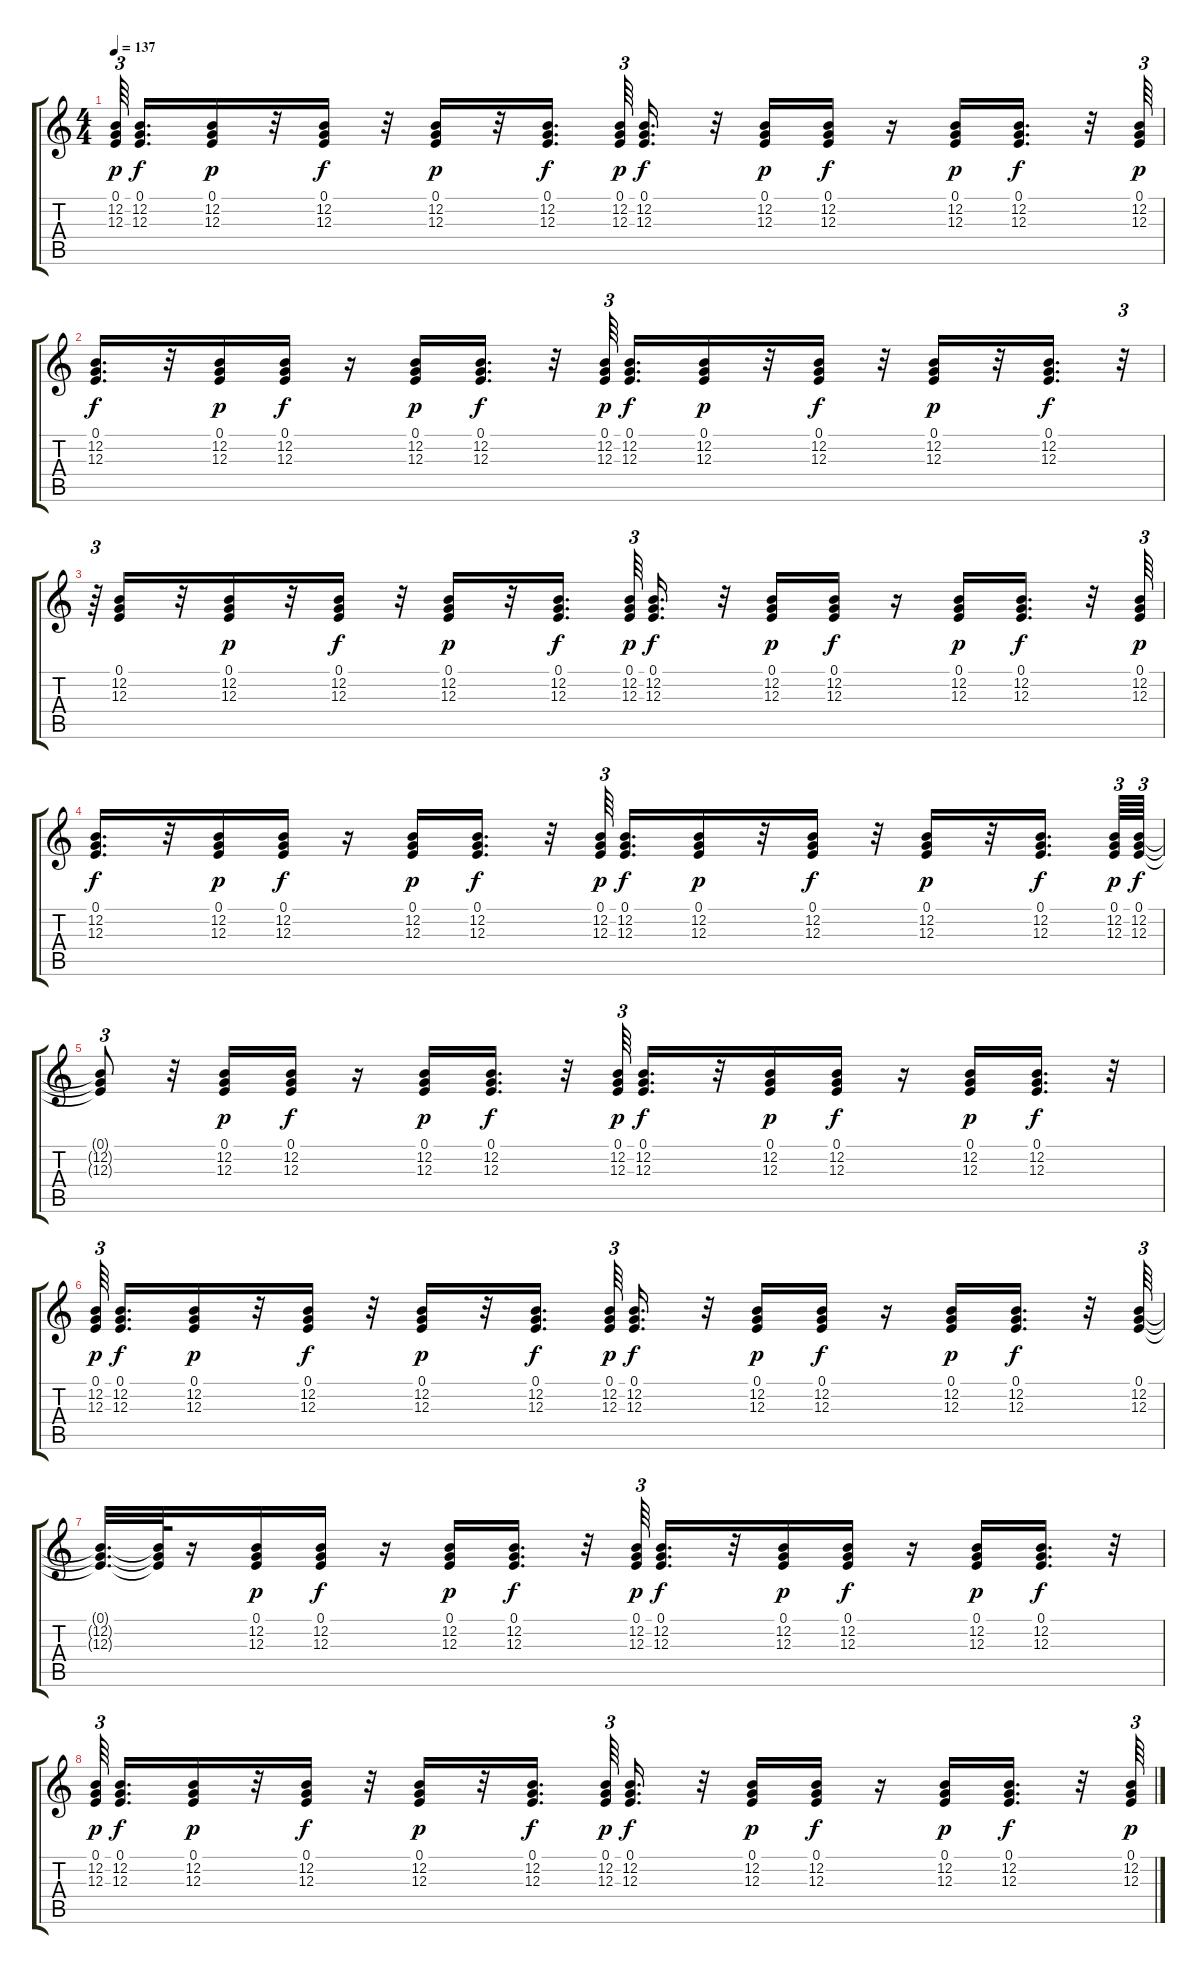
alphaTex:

\track "" {instrument pad4choir}
\staff {score tabs}
\tuning (E4 B3 G3 D3 A2 E2) {hide}
\ts (4 4)
\tempo 137
\clef g2
\ks c
(0.1 12.2 12.3).64{tu (3 2) dy p beam splitsecondary} (0.1 12.2 12.3).16{d dy f} (0.1 12.2 12.3).16{dy p} r.32 (0.1 12.2 12.3).16{dy f} r.32 (0.1 12.2 12.3).16{dy p} r.32 (0.1 12.2 12.3).16{d dy f beam splitsecondary} (0.1 12.2 12.3).64{tu (3 2) dy p} (0.1 12.2 12.3).16{d dy f} r.32 (0.1 12.2 12.3).16{dy p} (0.1 12.2 12.3).16{dy f} r.16 (0.1 12.2 12.3).16{dy p} (0.1 12.2 12.3).16{d dy f} r.32 (0.1 12.2 12.3).64{tu (3 2) dy p} |
(0.1 12.2 12.3).16{d dy f} r.32 (0.1 12.2 12.3).16{dy p} (0.1 12.2 12.3).16{dy f} r.16 (0.1 12.2 12.3).16{dy p} (0.1 12.2 12.3).16{d dy f} r.32 (0.1 12.2 12.3).64{tu (3 2) dy p beam splitsecondary} (0.1 12.2 12.3).16{d dy f} (0.1 12.2 12.3).16{dy p} r.32 (0.1 12.2 12.3).16{dy f} r.32 (0.1 12.2 12.3).16{dy p} r.32 (0.1 12.2 12.3).16{d dy f} r.32{tu (3 2)} |
r.64{tu (3 2)} (0.1 12.2 12.3).16 r.32 (0.1 12.2 12.3).16{dy p} r.32 (0.1 12.2 12.3).16{dy f} r.32 (0.1 12.2 12.3).16{dy p} r.32 (0.1 12.2 12.3).16{d dy f beam splitsecondary} (0.1 12.2 12.3).64{tu (3 2) dy p} (0.1 12.2 12.3).16{d dy f} r.32 (0.1 12.2 12.3).16{dy p} (0.1 12.2 12.3).16{dy f} r.16 (0.1 12.2 12.3).16{dy p} (0.1 12.2 12.3).16{d dy f} r.32 (0.1 12.2 12.3).64{tu (3 2) dy p} |
(0.1 12.2 12.3).16{d dy f} r.32 (0.1 12.2 12.3).16{dy p} (0.1 12.2 12.3).16{dy f} r.16 (0.1 12.2 12.3).16{dy p} (0.1 12.2 12.3).16{d dy f} r.32 (0.1 12.2 12.3).64{tu (3 2) dy p beam splitsecondary} (0.1 12.2 12.3).16{d dy f} (0.1 12.2 12.3).16{dy p} r.32 (0.1 12.2 12.3).16{dy f} r.32 (0.1 12.2 12.3).16{dy p} r.32 (0.1 12.2 12.3).16{d dy f beam splitsecondary} (0.1 12.2 12.3).64{tu (3 2) dy p} (0.1 12.2 12.3).64{tu (3 2) dy f} |
(0.1{t} 12.2{t} 12.3{t}).8{tu (3 2)} r.32 (0.1 12.2 12.3).16{dy p} (0.1 12.2 12.3).16{dy f} r.16 (0.1 12.2 12.3).16{dy p} (0.1 12.2 12.3).16{d dy f} r.32 (0.1 12.2 12.3).64{tu (3 2) dy p} (0.1 12.2 12.3).16{d dy f} r.32 (0.1 12.2 12.3).16{dy p} (0.1 12.2 12.3).16{dy f} r.16 (0.1 12.2 12.3).16{dy p} (0.1 12.2 12.3).16{d dy f} r.32 |
(0.1 12.2 12.3).64{tu (3 2) dy p beam splitsecondary} (0.1 12.2 12.3).16{d dy f} (0.1 12.2 12.3).16{dy p} r.32 (0.1 12.2 12.3).16{dy f} r.32 (0.1 12.2 12.3).16{dy p} r.32 (0.1 12.2 12.3).16{d dy f beam splitsecondary} (0.1 12.2 12.3).64{tu (3 2) dy p} (0.1 12.2 12.3).16{d dy f} r.32 (0.1 12.2 12.3).16{dy p} (0.1 12.2 12.3).16{dy f} r.16 (0.1 12.2 12.3).16{dy p} (0.1 12.2 12.3).16{d dy f} r.32 (0.1 12.2 12.3).64{tu (3 2)} |
(0.1{t} 12.2{t} 12.3{t}).32{d} (0.1{t} 12.2{t} 12.3{t}).64 r.16 (0.1 12.2 12.3).16{dy p} (0.1 12.2 12.3).16{dy f} r.16 (0.1 12.2 12.3).16{dy p} (0.1 12.2 12.3).16{d dy f} r.32 (0.1 12.2 12.3).64{tu (3 2) dy p} (0.1 12.2 12.3).16{d dy f} r.32 (0.1 12.2 12.3).16{dy p} (0.1 12.2 12.3).16{dy f} r.16 (0.1 12.2 12.3).16{dy p} (0.1 12.2 12.3).16{d dy f} r.32 |
(0.1 12.2 12.3).64{tu (3 2) dy p beam splitsecondary} (0.1 12.2 12.3).16{d dy f} (0.1 12.2 12.3).16{dy p} r.32 (0.1 12.2 12.3).16{dy f} r.32 (0.1 12.2 12.3).16{dy p} r.32 (0.1 12.2 12.3).16{d dy f beam splitsecondary} (0.1 12.2 12.3).64{tu (3 2) dy p} (0.1 12.2 12.3).16{d dy f} r.32 (0.1 12.2 12.3).16{dy p} (0.1 12.2 12.3).16{dy f} r.16 (0.1 12.2 12.3).16{dy p} (0.1 12.2 12.3).16{d dy f} r.32 (0.1 12.2 12.3).64{tu (3 2) dy p}
